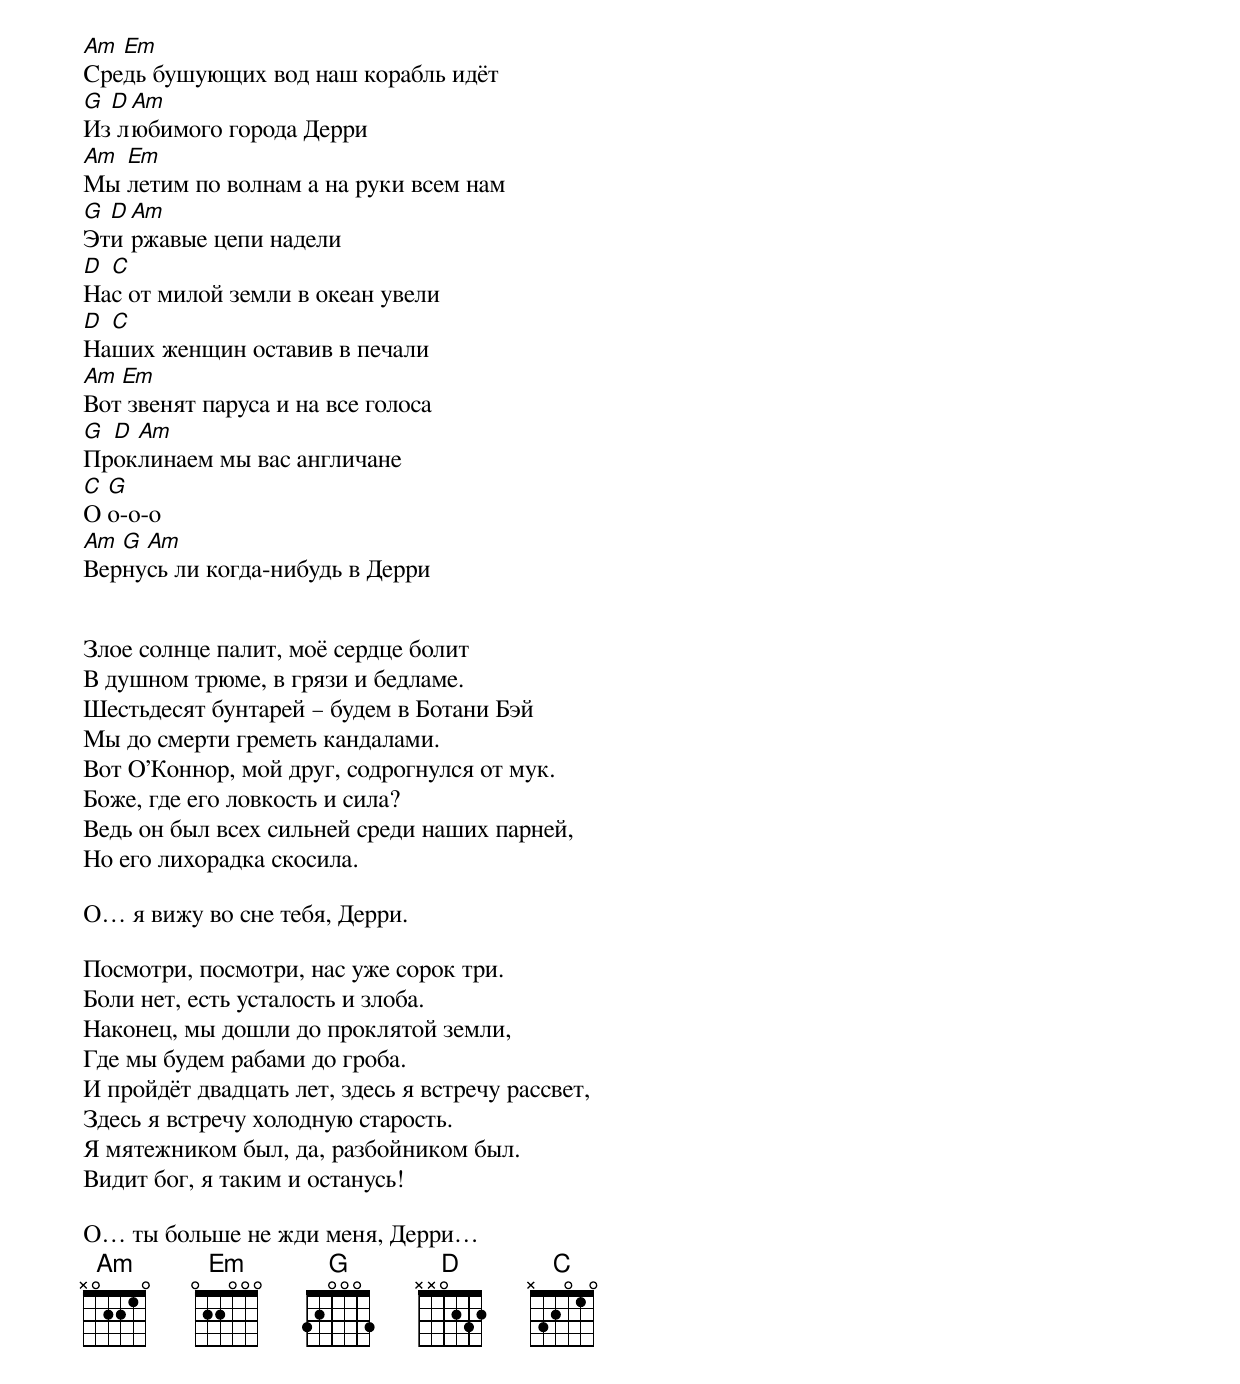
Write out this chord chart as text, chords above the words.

Am Em
Средь бушующих вод наш корабль идёт
G D Am
Из любимого города Дерри
Am Em
Мы летим по волнам а на руки всем нам
G D Am
Эти ржавые цепи надели
D C
Нас от милой земли в океан увели
D C
Наших женщин оставив в печали
Am Em
Вот звенят паруса и на все голоса
G D Am
Проклинаем мы вас англичане
C G
О о-о-о
Am G Am
Вернусь ли когда-нибудь в Дерри


Злое солнце палит, моё сердце болит
В душном трюме, в грязи и бедламе.
Шестьдесят бунтарей – будем в Ботани Бэй
Мы до смерти греметь кандалами.
Вот О’Коннор, мой друг, содрогнулся от мук.
Боже, где его ловкость и сила?
Ведь он был всех сильней среди наших парней,
Но его лихорадка скосила.

О… я вижу во сне тебя, Дерри.

Посмотри, посмотри, нас уже сорок три.
Боли нет, есть усталость и злоба.
Наконец, мы дошли до проклятой земли,
Где мы будем рабами до гроба.
И пройдёт двадцать лет, здесь я встречу рассвет,
Здесь я встречу холодную старость.
Я мятежником был, да, разбойником был.
Видит бог, я таким и останусь!

О… ты больше не жди меня, Дерри…
